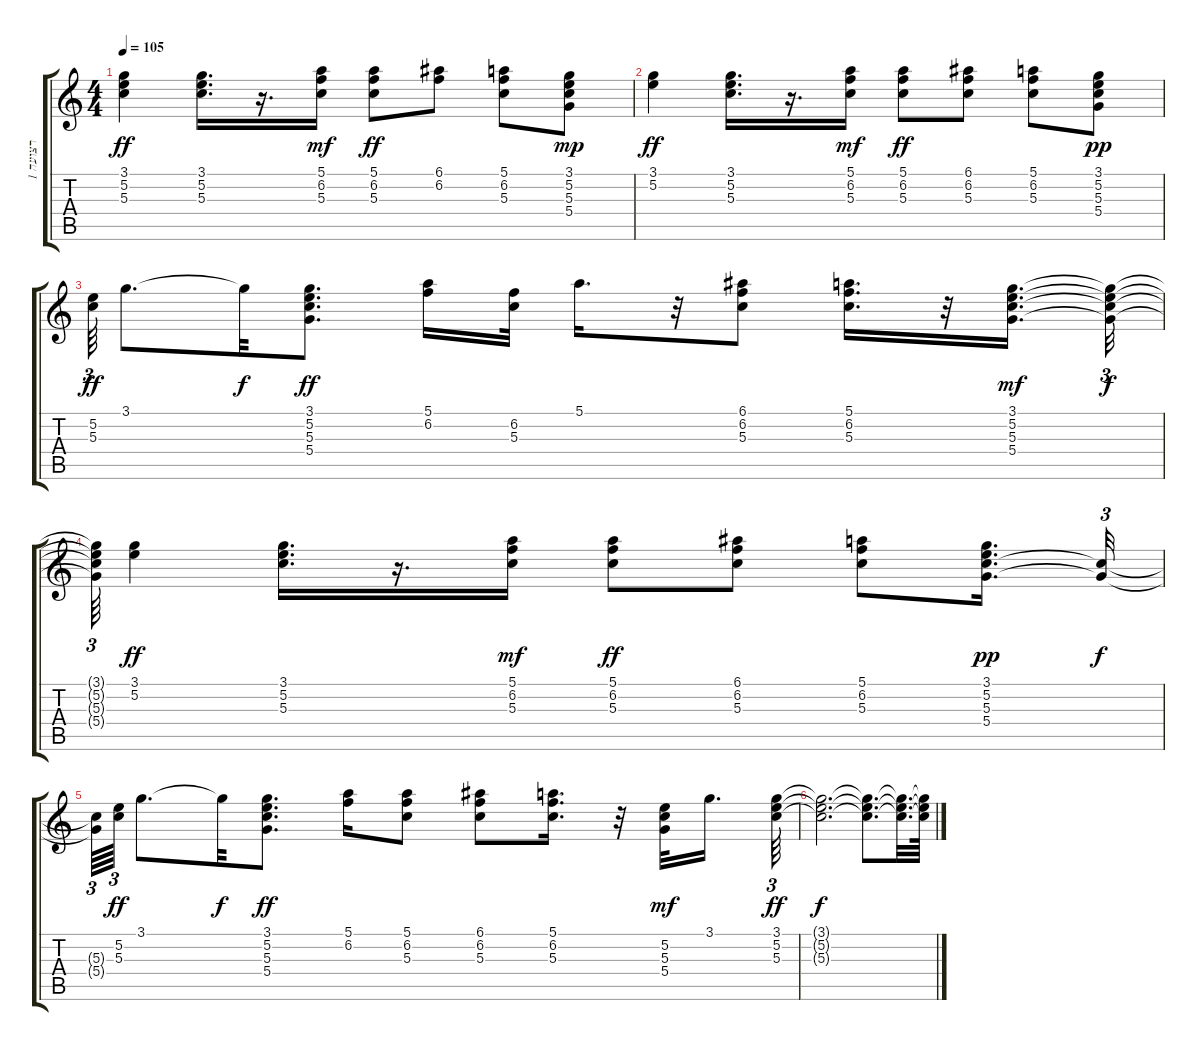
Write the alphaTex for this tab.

\track ("רצועה 1" "רצועה 1") {instrument acousticguitarsteel}
\staff {score tabs}
\tuning (E4 B3 G3 D3 A2 E2) {hide}
\ts (4 4)
\tempo 105
\clef g2
\ks c
(3.1 5.2 5.3).4{dy ff} (3.1 5.2 5.3).16{d} r.16{d} (5.1 6.2 5.3).16{dy mf} (5.1 6.2 5.3).8{dy ff} (6.1 6.2).8 (5.1 6.2 5.3).8 (3.1 5.2 5.3 5.4).8{dy mp} |
(3.1 5.2).4{dy ff} (3.1 5.2 5.3).16{d} r.16{d} (5.1 6.2 5.3).16{dy mf} (5.1 6.2 5.3).8{dy ff} (6.1 6.2 5.3).8 (5.1 6.2 5.3).8 (3.1 5.2 5.3 5.4).8{dy pp} |
(5.2 5.3).64{tu (3 2) dy ff} 3.1.8{d} 3.1{t}.32{dy f} (3.1 5.2 5.3 5.4).8{d dy ff} (5.1 6.2).16 (6.2 5.3).32 5.1.16{d} r.32 (6.1 6.2 5.3).8 (5.1 6.2 5.3).16{d} r.32 (3.1 5.2 5.3 5.4).16{d dy mf} (3.1{t} 5.2{t} 5.3{t} 5.4{t}).32{tu (3 2) dy f} |
(3.1{t} 5.2{t} 5.3{t} 5.4{t}).64{tu (3 2)} (3.1 5.2).4{dy ff} (3.1 5.2 5.3).16{d} r.16{d} (5.1 6.2 5.3).16{dy mf} (5.1 6.2 5.3).8{dy ff} (6.1 6.2 5.3).8 (5.1 6.2 5.3).8 (3.1 5.2 5.3 5.4).16{d dy pp} (5.3{t} 5.4{t}).32{tu (3 2) dy f} |
(5.3{t} 5.4{t}).64{tu (3 2)} (5.2 5.3).64{tu (3 2) dy ff} 3.1.8{d} 3.1{t}.32{dy f} (3.1 5.2 5.3 5.4).8{d dy ff} (5.1 6.2).16 (5.1 6.2 5.3).8 (6.1 6.2 5.3).8 (5.1 6.2 5.3).16{d} r.32 (5.2 5.3 5.4).32{dy mf} 3.1.16{d beam splitsecondary} (3.1 5.2 5.3).64{tu (3 2) dy ff} |
(3.1{t} 5.2{t} 5.3{t}).2{d dy f} (3.1{t} 5.2{t} 5.3{t}).8{d} (3.1{t} 5.2{t} 5.3{t}).32{d} (3.1{t} 5.2{t} 5.3{t}).64
